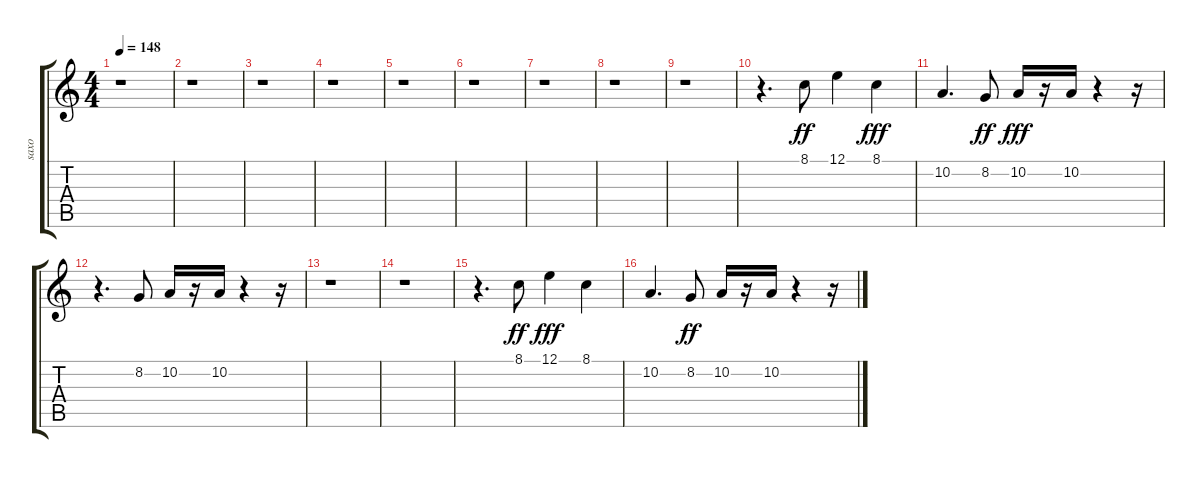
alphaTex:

\track ("saxo                " "saxo      ") {instrument tenorsax}
\staff {score tabs}
\tuning (E4 B3 G3 D3 A2 E2) {hide}
\ts (4 4)
\tempo 148
\clef g2
\ks c
r.1{dy f} |
r.1 |
r.1 |
r.1 |
r.1 |
r.1 |
r.1 |
r.1 |
r.1 |
r.4{d} 8.1.8{dy ff} 12.1.4 8.1.4{dy fff} |
10.2.4{d} 8.2.8{dy ff} 10.2.16{dy fff} r.16 10.2.16 r.4 r.16 |
r.4{d} 8.2.8 10.2.16 r.16 10.2.16 r.4 r.16 |
r.1 |
r.1 |
r.4{d} 8.1.8{dy ff} 12.1.4{dy fff} 8.1.4 |
10.2.4{d} 8.2.8{dy ff} 10.2.16 r.16 10.2.16 r.4 r.16
